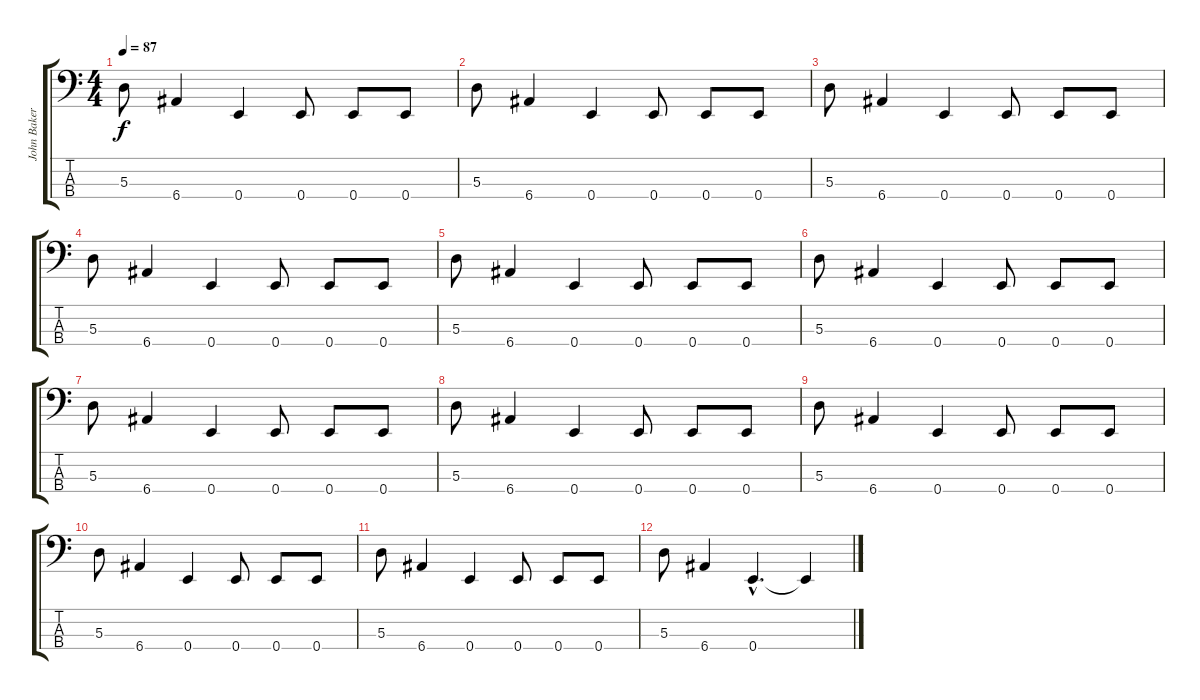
\track ("John Baker Saunders" "John Baker") {instrument electricbassfinger}
\staff {score tabs}
\tuning (G2 D2 A1 E1) {hide}
\ts (4 4)
\tempo 87
\clef f4
\ks c
5.3.8{dy f} 6.4.4 0.4.4 0.4.8 0.4.8 0.4.8 |
5.3.8 6.4.4 0.4.4 0.4.8 0.4.8 0.4.8 |
5.3.8 6.4.4 0.4.4 0.4.8 0.4.8 0.4.8 |
5.3.8 6.4.4 0.4.4 0.4.8 0.4.8 0.4.8 |
5.3.8 6.4.4 0.4.4 0.4.8 0.4.8 0.4.8 |
5.3.8 6.4.4 0.4.4 0.4.8 0.4.8 0.4.8 |
5.3.8 6.4.4 0.4.4 0.4.8 0.4.8 0.4.8 |
5.3.8 6.4.4 0.4.4 0.4.8 0.4.8 0.4.8 |
5.3.8 6.4.4 0.4.4 0.4.8 0.4.8 0.4.8 |
5.3.8 6.4.4 0.4.4 0.4.8 0.4.8 0.4.8 |
5.3.8 6.4.4 0.4.4 0.4.8 0.4.8 0.4.8 |
5.3.8 6.4.4 0.4{hac}.4{d} 0.4{t}.4
